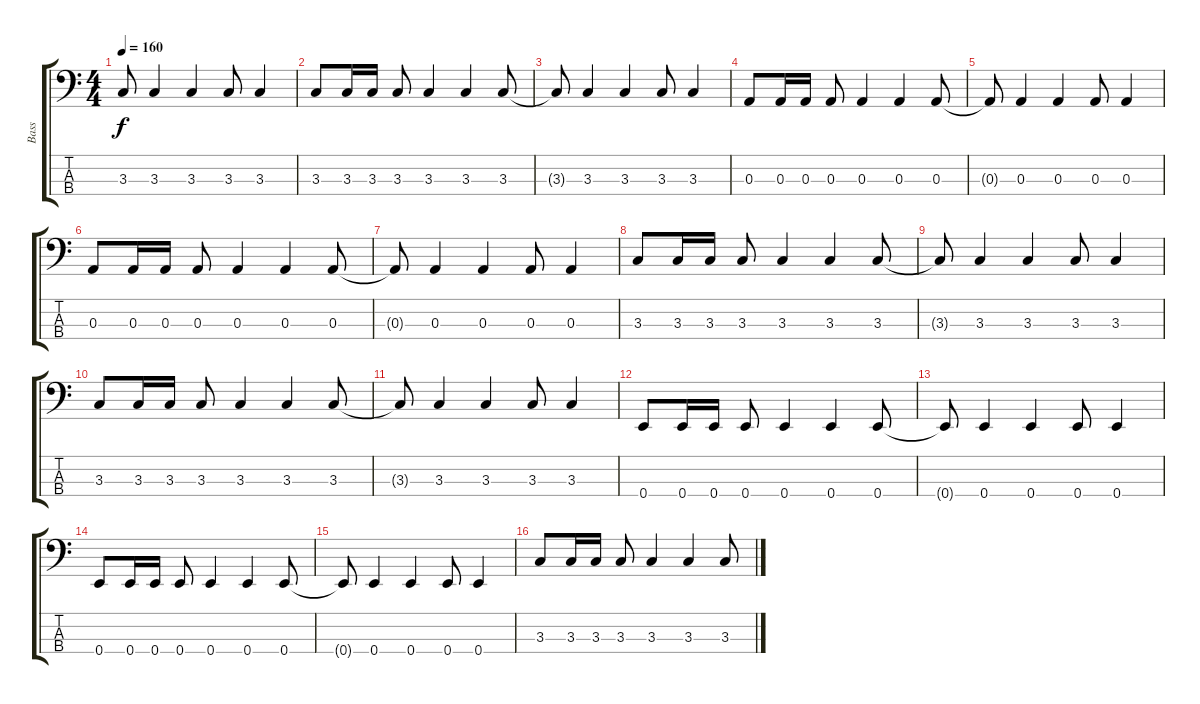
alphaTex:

\track ("Bass" "Bass") {instrument electricbassfinger}
\staff {score tabs}
\tuning (G2 D2 A1 E1) {hide}
\ts (4 4)
\tempo 160
\clef f4
\ks c
3.3{t}.8{dy f} 3.3.4 3.3.4 3.3.8 3.3.4 |
3.3.8 3.3.16 3.3.16 3.3.8 3.3.4 3.3.4 3.3.8 |
3.3{t}.8 3.3.4 3.3.4 3.3.8 3.3.4 |
0.3.8 0.3.16 0.3.16 0.3.8 0.3.4 0.3.4 0.3.8 |
0.3{t}.8 0.3.4 0.3.4 0.3.8 0.3.4 |
0.3.8 0.3.16 0.3.16 0.3.8 0.3.4 0.3.4 0.3.8 |
0.3{t}.8 0.3.4 0.3.4 0.3.8 0.3.4 |
3.3.8 3.3.16 3.3.16 3.3.8 3.3.4 3.3.4 3.3.8 |
3.3{t}.8 3.3.4 3.3.4 3.3.8 3.3.4 |
3.3.8 3.3.16 3.3.16 3.3.8 3.3.4 3.3.4 3.3.8 |
3.3{t}.8 3.3.4 3.3.4 3.3.8 3.3.4 |
0.4.8 0.4.16 0.4.16 0.4.8 0.4.4 0.4.4 0.4.8 |
0.4{t}.8 0.4.4 0.4.4 0.4.8 0.4.4 |
0.4.8 0.4.16 0.4.16 0.4.8 0.4.4 0.4.4 0.4.8 |
0.4{t}.8 0.4.4 0.4.4 0.4.8 0.4.4 |
3.3.8 3.3.16 3.3.16 3.3.8 3.3.4 3.3.4 3.3.8
